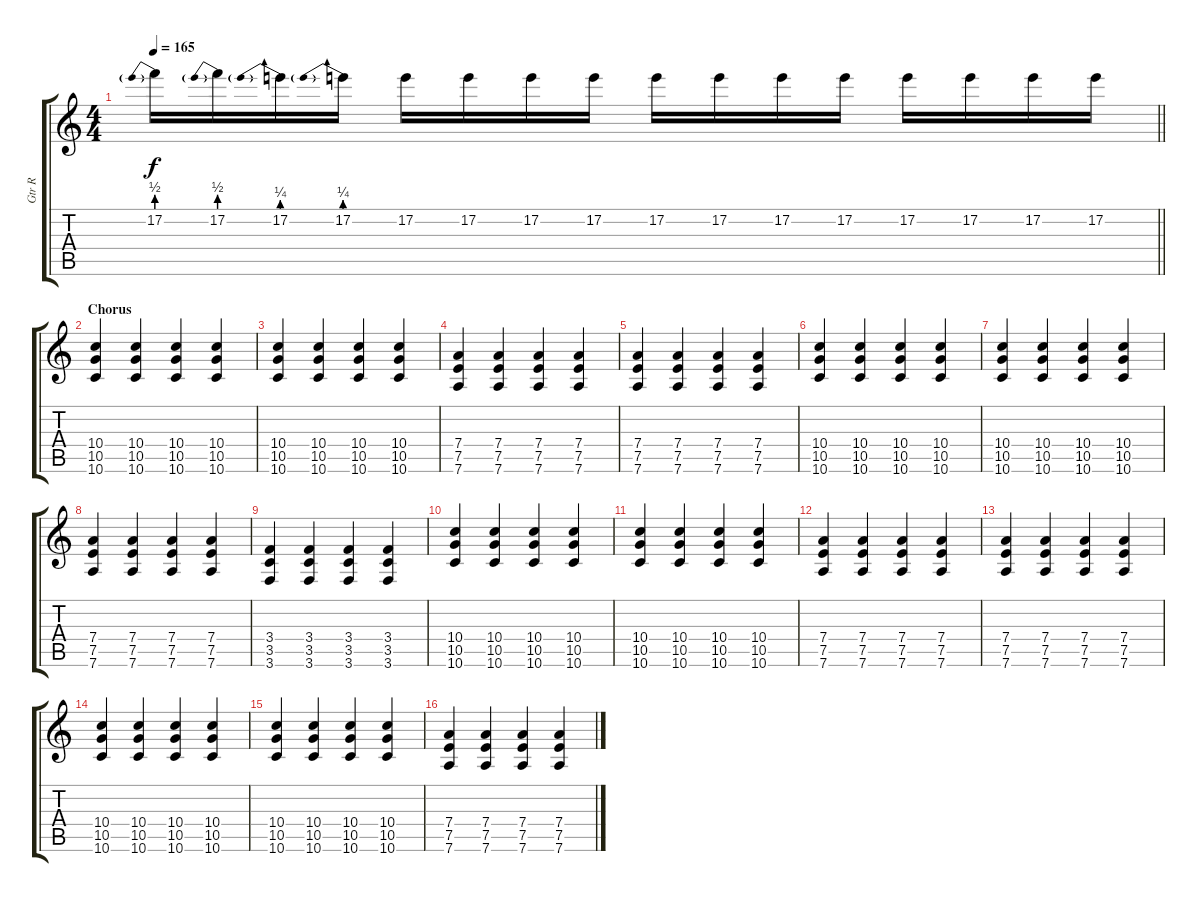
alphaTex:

\track ("Gtr R" "Gtr R") {instrument distortionguitar}
\staff {score tabs}
\tuning (E4 B3 G3 D3 A2 D2) {hide}
\ts (4 4)
\tempo 165
\clef g2
\barLineRight lightlight
\ks c
17.2{be (prebend 0 2 60 2)}.16{dy f} 17.2{be (prebend 0 2 60 2)}.16 17.2{be (prebend 0 1 60 1)}.16 17.2{be (prebend 0 1 60 1)}.16 17.2.16 17.2.16 17.2.16 17.2.16 17.2.16 17.2.16 17.2.16 17.2.16 17.2.16 17.2.16 17.2.16 17.2.16 |
\section ("" "Chorus")
(10.4 10.5 10.6).4 (10.4 10.5 10.6).4 (10.4 10.5 10.6).4 (10.4 10.5 10.6).4 |
(10.4 10.5 10.6).4 (10.4 10.5 10.6).4 (10.4 10.5 10.6).4 (10.4 10.5 10.6).4 |
(7.4 7.5 7.6).4 (7.4 7.5 7.6).4 (7.4 7.5 7.6).4 (7.4 7.5 7.6).4 |
(7.4 7.5 7.6).4 (7.4 7.5 7.6).4 (7.4 7.5 7.6).4 (7.4 7.5 7.6).4 |
(10.4 10.5 10.6).4 (10.4 10.5 10.6).4 (10.4 10.5 10.6).4 (10.4 10.5 10.6).4 |
(10.4 10.5 10.6).4 (10.4 10.5 10.6).4 (10.4 10.5 10.6).4 (10.4 10.5 10.6).4 |
(7.4 7.5 7.6).4 (7.4 7.5 7.6).4 (7.4 7.5 7.6).4 (7.4 7.5 7.6).4 |
(3.4 3.5 3.6).4 (3.4 3.5 3.6).4 (3.4 3.5 3.6).4 (3.4 3.5 3.6).4 |
(10.4 10.5 10.6).4 (10.4 10.5 10.6).4 (10.4 10.5 10.6).4 (10.4 10.5 10.6).4 |
(10.4 10.5 10.6).4 (10.4 10.5 10.6).4 (10.4 10.5 10.6).4 (10.4 10.5 10.6).4 |
(7.4 7.5 7.6).4 (7.4 7.5 7.6).4 (7.4 7.5 7.6).4 (7.4 7.5 7.6).4 |
(7.4 7.5 7.6).4 (7.4 7.5 7.6).4 (7.4 7.5 7.6).4 (7.4 7.5 7.6).4 |
(10.4 10.5 10.6).4 (10.4 10.5 10.6).4 (10.4 10.5 10.6).4 (10.4 10.5 10.6).4 |
(10.4 10.5 10.6).4 (10.4 10.5 10.6).4 (10.4 10.5 10.6).4 (10.4 10.5 10.6).4 |
(7.4 7.5 7.6).4 (7.4 7.5 7.6).4 (7.4 7.5 7.6).4 (7.4 7.5 7.6).4
